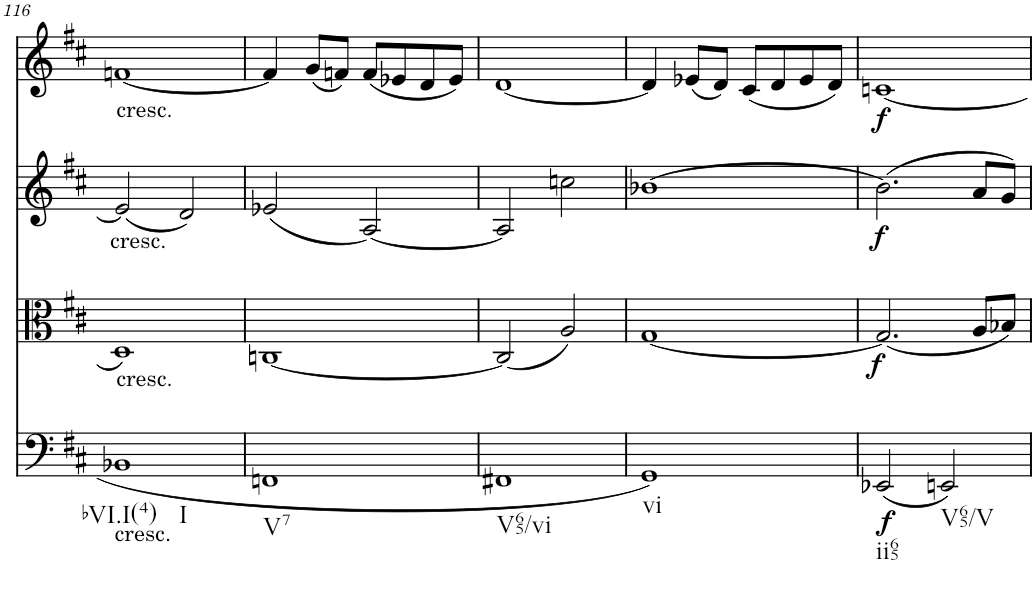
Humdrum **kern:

**kern	**dynam	**kern	**dynam	**kern	**dynam	**kern
*part4	*part4	*part3	*part3	*part2	*part2	*part1
*staff4	*staff4	*staff3	*staff3	*staff2	*staff2	*staff1
*I"Violoncello	*	*I"Viola	*	*I"Violin II	*	*I"Violin I
!!LO:PB:g=z
*clefF4	*	*clefC3	*	*clefG2	*	*clefG2
*k[f#c#]	*	*k[f#c#]	*	*k[f#c#]	*	*k[f#c#]
*M2/2	*	*M2/2	*	*M2/2	*	*M2/2
=116	=116	=116	=116	=116	=116	=116
!	!	!	!	!	!	!LO:TX:b:t=cresc.
!	!	!LO:TX:a:t=cresc.	!	!	!	!
!LO:TX:a:t=cresc.	!	!	!	!	!	!
!LO:TX:b:t=cresc.	!	!	!	!	!	!
!LO:TX:b:t=bVI.I(4)	!	!	!	!	!	!
!LO:TX:b:t=I	!	!	!	!	!	!
1BB-X	.	1D	.	(2e/]	.	[1fn
.	.	.	.	2d/)	.	.
=117	=117	=117	=117	=117	=117	=117
!LO:TX:b:t=V7	!	!	!	!	!	!
1FFn	.	[1Cn	.	(2e-X/	.	4f/]
.	.	.	.	.	.	(8g/L
.	.	.	.	.	.	8fn/J)
.	.	.	.	[2A/)	.	(8f/L
.	.	.	.	.	.	8e-X/
.	.	.	.	.	.	8d/
.	.	.	.	.	.	8e-/J)
=118	=118	=118	=118	=118	=118	=118
!LO:TX:b:t=V65/vi	!	!	!	!	!	!
1FF#X	.	(2C/]	.	2A/]	.	[1d
.	.	2A/)	.	2ccn\	.	.
=119	=119	=119	=119	=119	=119	=119
!LO:TX:b:t=vi	!	!	!	!	!	!
1GG	.	[1G	.	[1b-X	.	4d/]
.	.	.	.	.	.	(8e-X/L
.	.	.	.	.	.	8d/J)
.	.	.	.	.	.	(8c#/L
.	.	.	.	.	.	8d/
.	.	.	.	.	.	8e-/
.	.	.	.	.	.	8d/J)
=120	=120	=120	=120	=120	=120	=120
!LO:TX:b:t=ii65	!	!	!	!	!	!
!	!LO:DY:b	!	!LO:DY:b	!	!LO:DY:a	!
!	!	!	!	!	!LO:DY:n=1:b	!
(2EE-X/	f	(2.G/]	f	(2.b-\]	f f	[1cn
!LO:TX:b:t=V65/V	!	!	!	!	!	!
2EEn/)	.	.	.	.	.	.
.	.	8A/L	.	8a/L	.	.
.	.	8B-X/J)	.	8g/J)	.	.
=	=	=	=	=	=	=
*-	*-	*-	*-	*-	*-	*-
